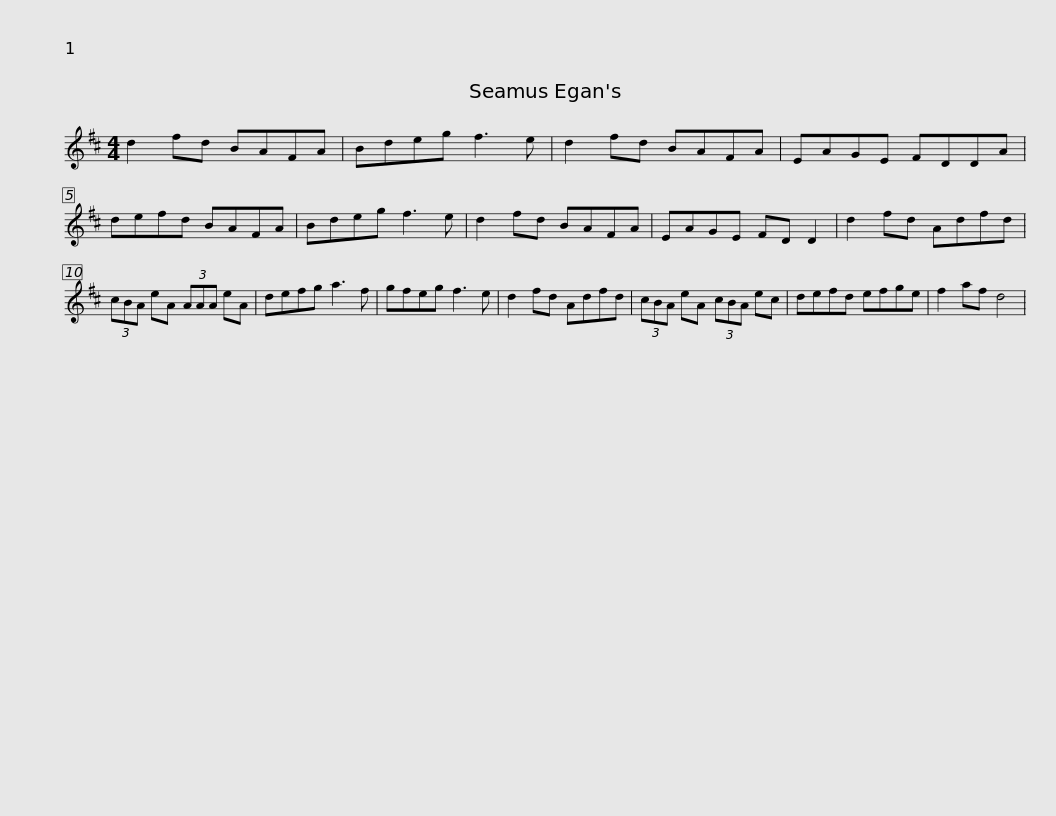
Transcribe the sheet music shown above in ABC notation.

X:1
L:1/8
M:4/4
I:linebreak $
K:D
V:1 treble
V:1
 d2 fd BAFA | Bdeg f3 e | d2 fd BAFA | EAGE FDDA | defd BAFA | %5
 Bdeg f3 e |$ d2 fd BAFA | EAGE FD D2 | d2 fd Adfd | (3cBA eA (3AAA eA | %10
 defg a3 f | gfeg f3 e |$ d2 fd Adfd | (3cBA eA (3cBA ec | defd efge | %15
 f2 af d4 | %16
